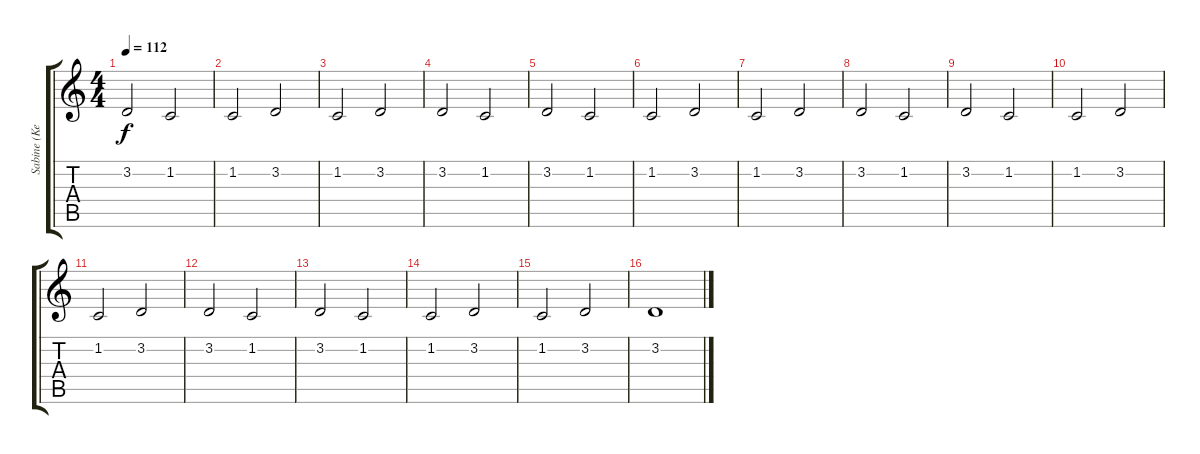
\track ("Sabine (KeybMid)" "Sabine (Ke") {instrument stringensemble1}
\staff {score tabs}
\tuning (E4 B3 G3 D3 A2 E2) {hide}
\ts (4 4)
\tempo 112
\clef g2
\ks c
3.2.2{dy f} 1.2.2 |
1.2.2 3.2.2 |
1.2.2 3.2.2 |
3.2.2 1.2.2 |
3.2.2 1.2.2 |
1.2.2 3.2.2 |
1.2.2 3.2.2 |
3.2.2 1.2.2 |
3.2.2 1.2.2 |
1.2.2 3.2.2 |
1.2.2 3.2.2 |
3.2.2 1.2.2 |
3.2.2 1.2.2 |
1.2.2 3.2.2 |
1.2.2 3.2.2 |
3.2.1{volume 15}
